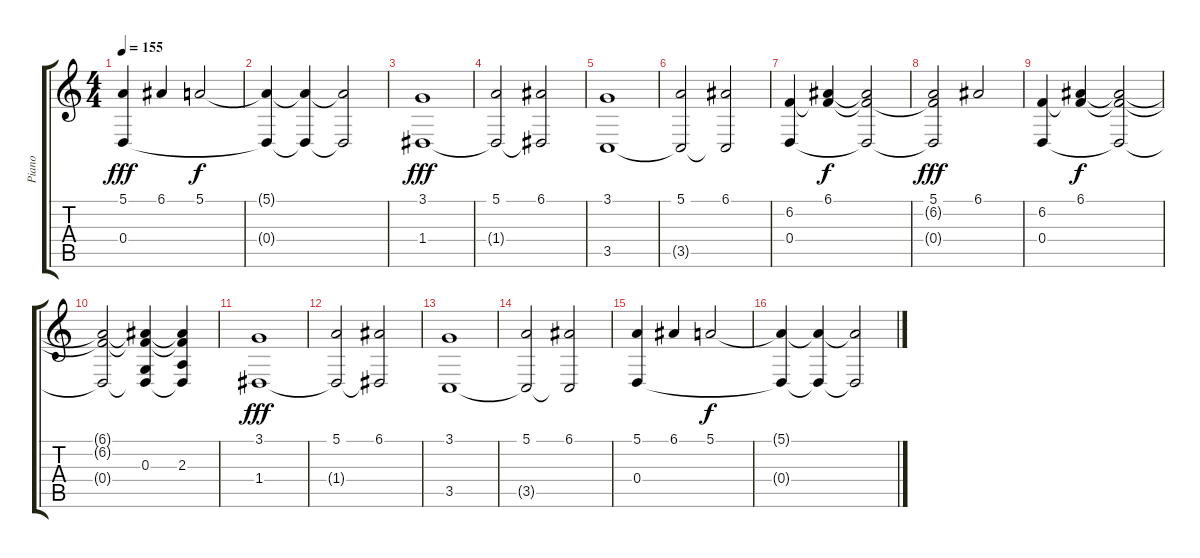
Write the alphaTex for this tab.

\track ("Piano" "Piano") {instrument brightacousticpiano}
\staff {score tabs}
\tuning (E4 B3 G3 D3 A2 E2) {hide}
\ts (4 4)
\tempo 155
\clef g2
\ks c
(5.1 0.4).4{dy fff} 6.1.4 5.1.2{dy f} |
(5.1{t} 0.4{t}).4 (5.1{t} 0.4{t}).4 (5.1{t} 0.4{t}).2 |
(3.1 1.4).1{dy fff volume 16} |
(5.1 1.4{t}).2 (6.1 1.4{t}).2 |
(3.1 3.5).1 |
(5.1 3.5{t}).2 (6.1 3.5{t}).2 |
(6.2 0.4).4 (6.1 6.2{t}).4{dy f} (6.1{t} 6.2{t} 0.4{t}).2 |
(5.1 6.2{t} 0.4{t}).2{dy fff} 6.1.2 |
(6.2 0.4).4 (6.1 6.2{t}).4{dy f} (6.1{t} 6.2{t} 0.4{t}).2 |
(6.1{t} 6.2{t} 0.4{t}).2 (6.1{t} 6.2{t} 0.3 0.4{t}).4 (6.1{t} 6.2{t} 2.3 0.4{t}).4 |
(3.1 1.4).1{dy fff} |
(5.1 1.4{t}).2 (6.1 1.4{t}).2 |
(3.1 3.5).1 |
(5.1 3.5{t}).2 (6.1 3.5{t}).2 |
(5.1 0.4).4 6.1.4 5.1.2{dy f} |
(5.1{t} 0.4{t}).4 (5.1{t} 0.4{t}).4 (5.1{t} 0.4{t}).2
